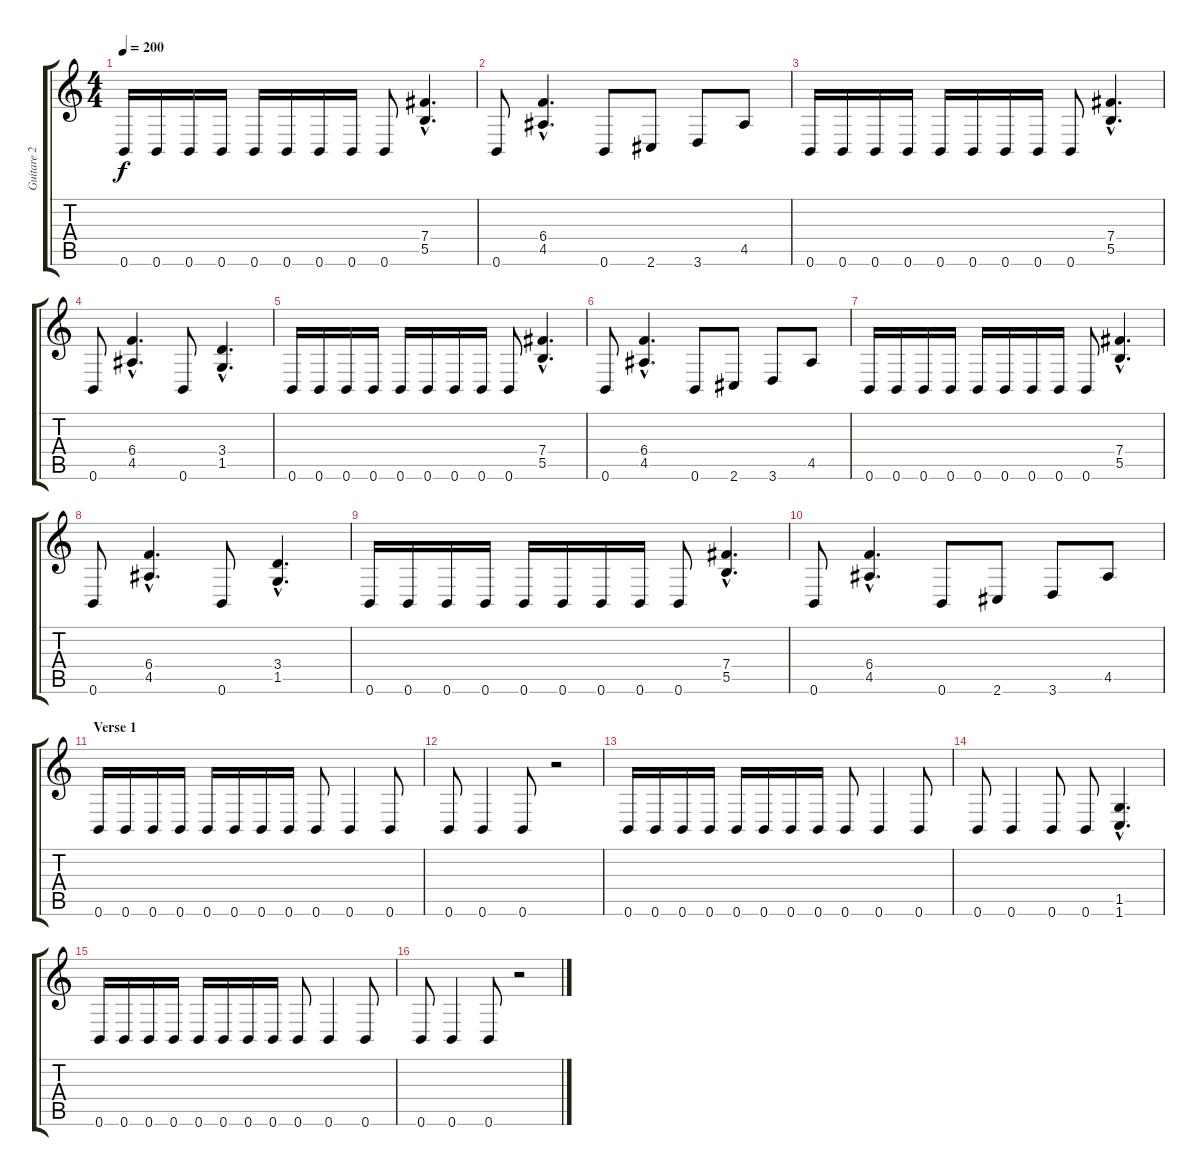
\track ("Guitare 2" "Guitare 2") {instrument distortionguitar}
\staff {score tabs}
\tuning (Db4 Ab3 E3 B2 Gb2 B1) {hide}
\ts (4 4)
\tempo 200
\clef g2
\ks c
0.6.16{dy f} 0.6.16 0.6.16 0.6.16 0.6.16 0.6.16 0.6.16 0.6.16 0.6.8 (7.4{hac} 5.5{hac}).4{d} |
0.6.8 (6.4{hac} 4.5{hac}).4{d} 0.6.8 2.6.8 3.6.8 4.5.8 |
0.6.16 0.6.16 0.6.16 0.6.16 0.6.16 0.6.16 0.6.16 0.6.16 0.6.8 (7.4{hac} 5.5{hac}).4{d} |
0.6.8 (6.4{hac} 4.5{hac}).4{d} 0.6.8 (3.4{hac} 1.5{hac}).4{d} |
0.6.16 0.6.16 0.6.16 0.6.16 0.6.16 0.6.16 0.6.16 0.6.16 0.6.8 (7.4{hac} 5.5{hac}).4{d} |
0.6.8 (6.4{hac} 4.5{hac}).4{d} 0.6.8 2.6.8 3.6.8 4.5.8 |
0.6.16 0.6.16 0.6.16 0.6.16 0.6.16 0.6.16 0.6.16 0.6.16 0.6.8 (7.4{hac} 5.5{hac}).4{d} |
0.6.8 (6.4{hac} 4.5{hac}).4{d} 0.6.8 (3.4{hac} 1.5{hac}).4{d} |
0.6.16 0.6.16 0.6.16 0.6.16 0.6.16 0.6.16 0.6.16 0.6.16 0.6.8 (7.4{hac} 5.5{hac}).4{d} |
0.6.8 (6.4{hac} 4.5{hac}).4{d} 0.6.8 2.6.8 3.6.8 4.5.8 |
\section ("" "Verse 1")
0.6.16 0.6.16 0.6.16 0.6.16 0.6.16 0.6.16 0.6.16 0.6.16 0.6.8 0.6.4 0.6.8 |
0.6.8 0.6.4 0.6.8 r.2 |
0.6.16 0.6.16 0.6.16 0.6.16 0.6.16 0.6.16 0.6.16 0.6.16 0.6.8 0.6.4 0.6.8 |
0.6.8 0.6.4 0.6.8 0.6.8 (1.5{hac} 1.6{hac}).4{d} |
0.6.16 0.6.16 0.6.16 0.6.16 0.6.16 0.6.16 0.6.16 0.6.16 0.6.8 0.6.4 0.6.8 |
0.6.8 0.6.4 0.6.8 r.2
